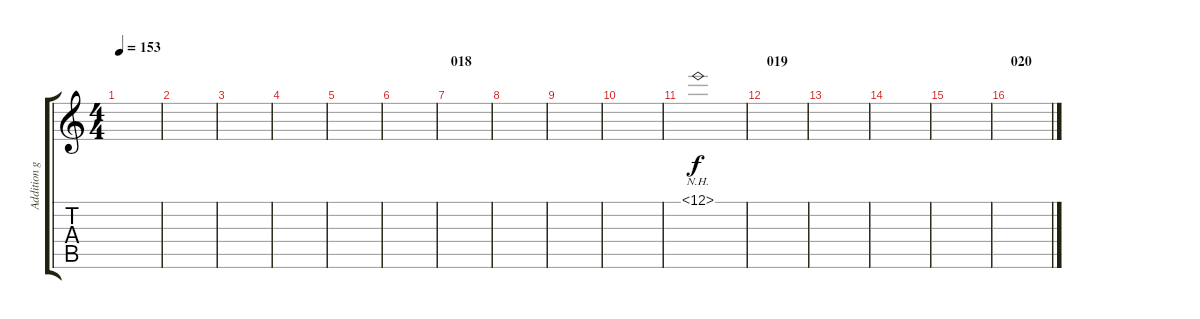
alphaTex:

\track ("Addition guit" "Addition g") {instrument distortionguitar}
\staff {score tabs}
\tuning (E4 B3 G3 D3 A2 E2) {hide}
\ts (4 4)
\tempo 153
\clef g2
\ks c
|
|
|
|
|
|
\section ("" "018")
|
|
|
|
12.1{nh}.1 |
\section ("" "019")
|
|
|
|
\section ("" "020")
